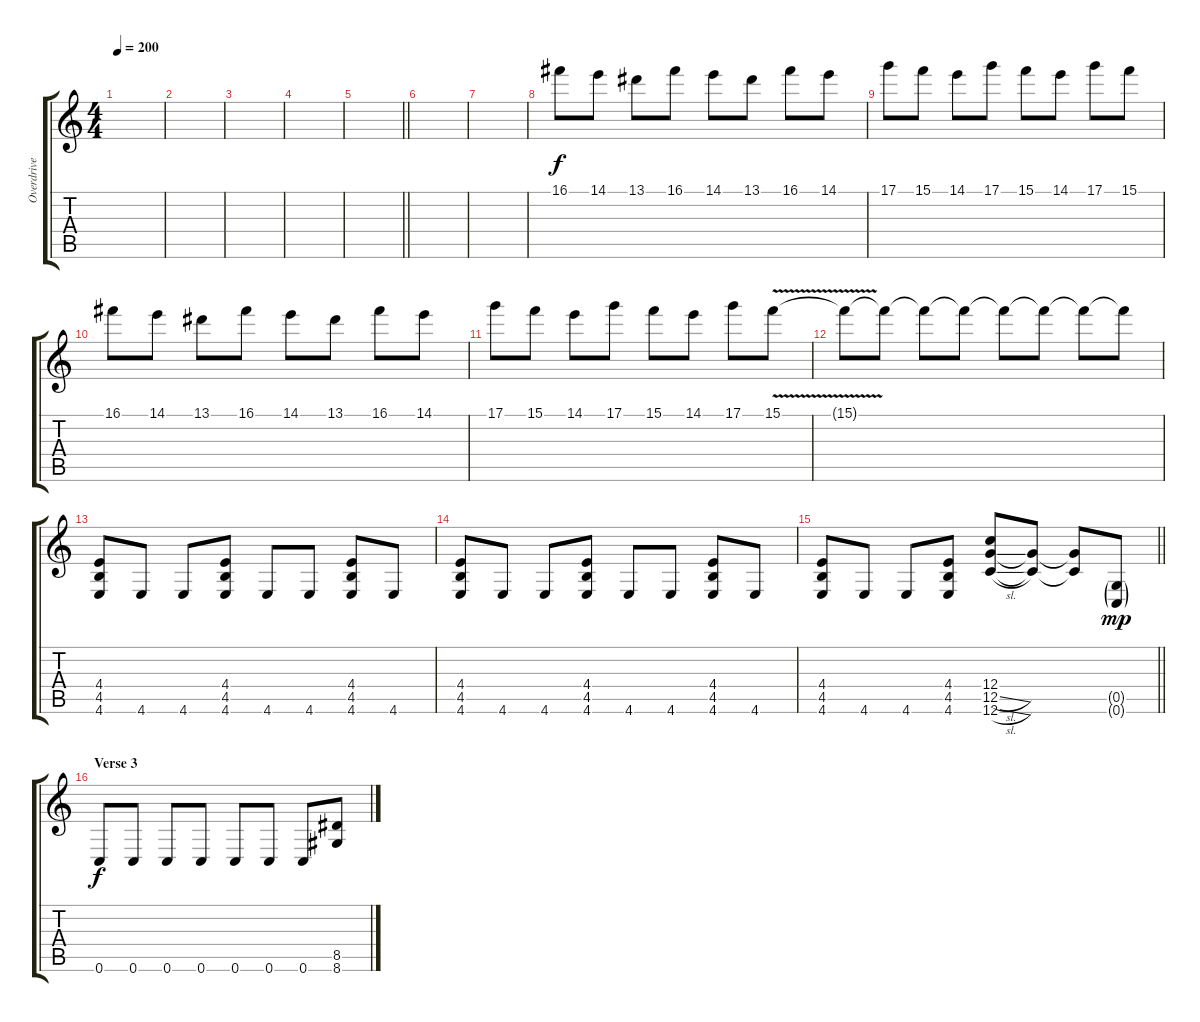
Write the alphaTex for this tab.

\track ("Overdrive Dave" "Overdrive ") {instrument overdrivenguitar}
\staff {score tabs}
\tuning (D4 A3 F3 C3 G2 C2) {hide}
\ts (4 4)
\tempo 200
\clef g2
\ks c
|
|
|
|
\barLineRight lightlight
|
|
|
16.1.8 14.1.8 13.1.8 16.1.8 14.1.8 13.1.8 16.1.8 14.1.8 |
17.1.8 15.1.8 14.1.8 17.1.8 15.1.8 14.1.8 17.1.8 15.1.8 |
16.1.8 14.1.8 13.1.8 16.1.8 14.1.8 13.1.8 16.1.8 14.1.8 |
17.1.8 15.1.8 14.1.8 17.1.8 15.1.8 14.1.8 17.1.8 15.1{v}.8 |
15.1{t}.8 15.1{t}.8 15.1{t}.8 15.1{t}.8 15.1{t}.8 15.1{t}.8 15.1{t}.8 15.1{t}.8 |
(4.4 4.5 4.6).8 4.6.8 4.6.8 (4.4 4.5 4.6).8 4.6.8 4.6.8 (4.4 4.5 4.6).8 4.6.8 |
(4.4 4.5 4.6).8 4.6.8 4.6.8 (4.4 4.5 4.6).8 4.6.8 4.6.8 (4.4 4.5 4.6).8 4.6.8 |
\barLineRight lightlight
(4.4 4.5 4.6).8 4.6.8 4.6.8 (4.4 4.5 4.6).8 (12.4 12.5{sl} 12.6{sl}).8 (12.5{t} 12.6{t}).8 (12.5{t} 12.6{t}).8 (0.5{g} 0.6{g}).8{dy mp} |
\section ("" "Verse 3")
0.6.8{dy f} 0.6.8 0.6.8 0.6.8 0.6.8 0.6.8 0.6.8 (8.5 8.6).8
